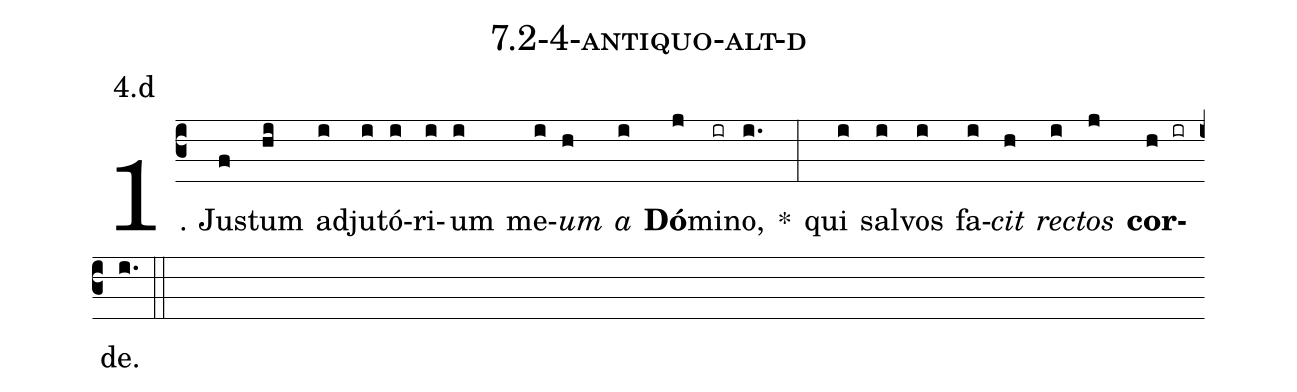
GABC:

name: 7.2-4-antiquo-alt-d;
annotation: 4.d;
%%
(c3)1. Jus(f)tum(hi) ad(i)ju(i)tó(i)ri(i)um(i) me(i)<i>um</i>(h) <i>a</i>(i) <b>Dó</b>(j)mi(ir)no,(i.) *(:) qui(i) sal(i)vos(i) fa(i)<i>cit</i>(h) <i>rec</i>(i)<i>tos</i>(j) <b>cor</b>(h ir)de.(i.) (::)
